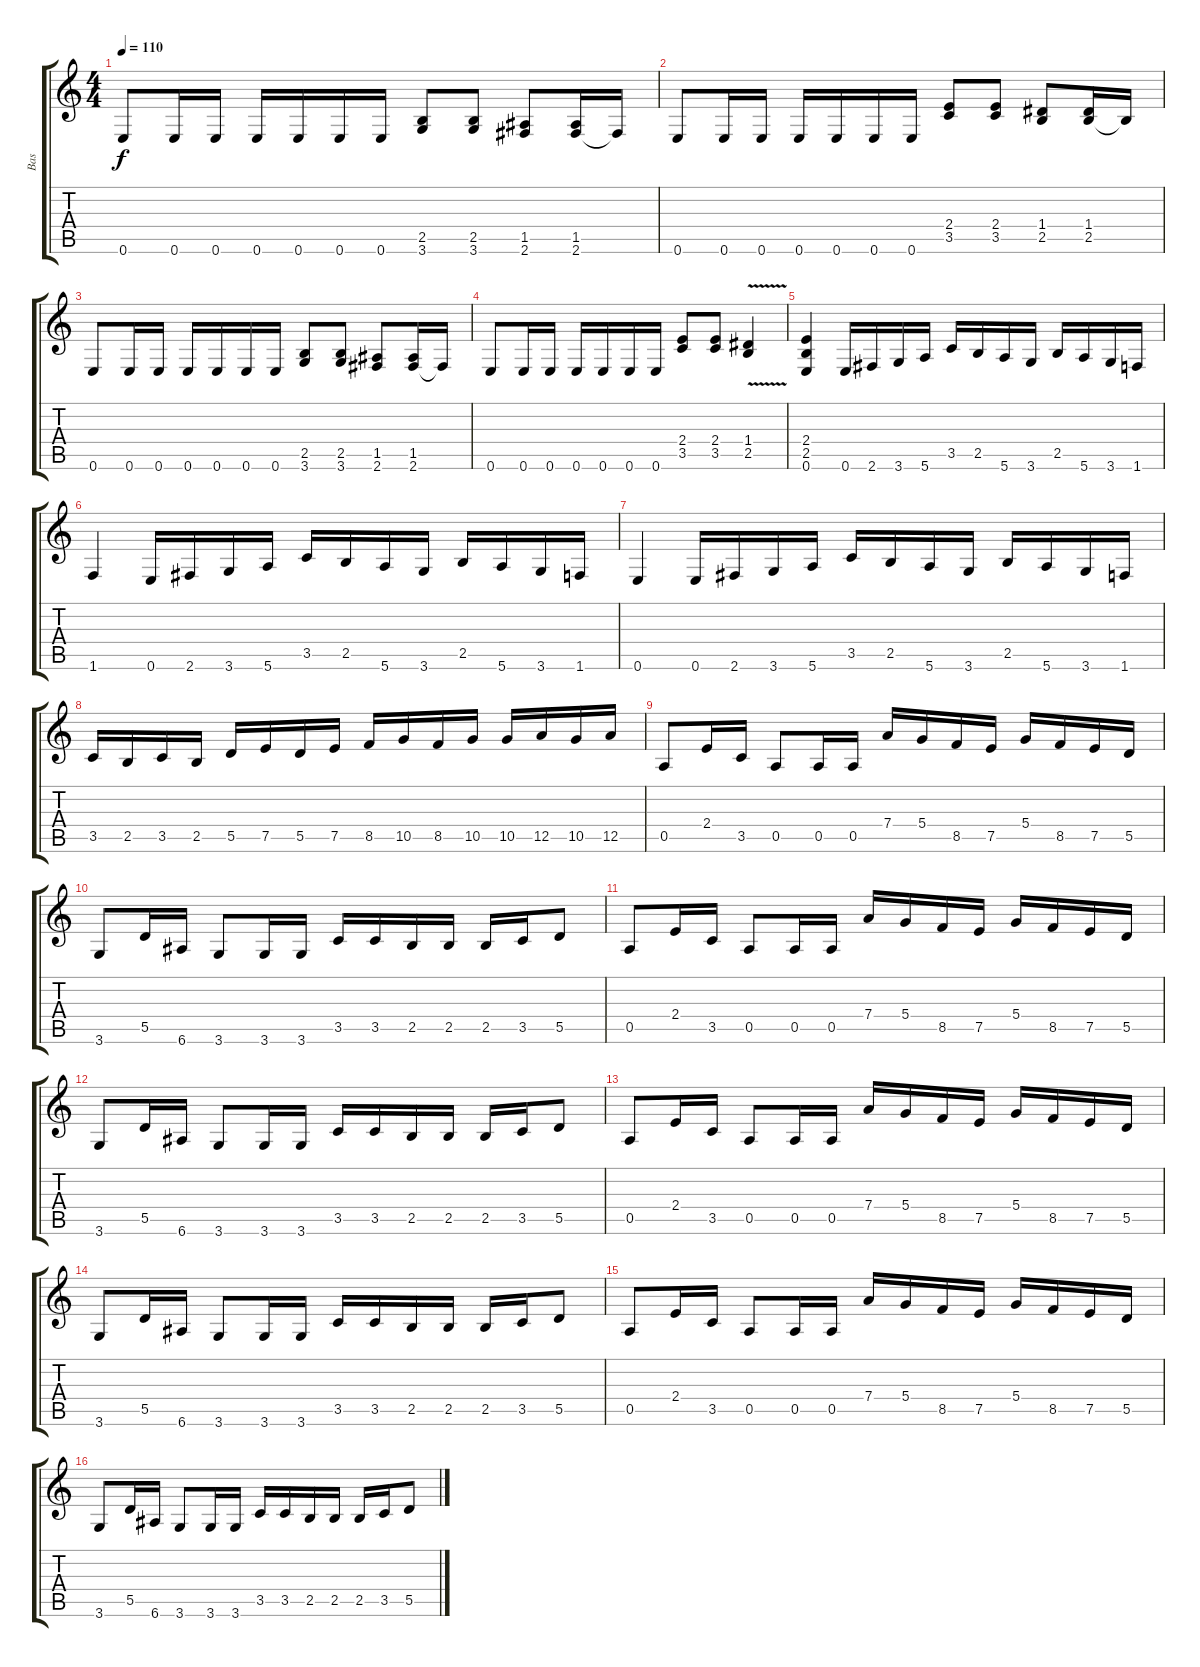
\track ("Bas" "Bas") {instrument electricbassfinger}
\staff {score tabs}
\tuning (E4 B3 G3 D3 A2 E2) {hide}
\ts (4 4)
\tempo 110
\clef g2
\ks c
0.6.8{dy f} 0.6.16 0.6.16 0.6.16 0.6.16 0.6.16 0.6.16 (2.5 3.6).8 (2.5 3.6).8 (1.5 2.6).8 (1.5 2.6).16 2.6{t}.16 |
0.6.8 0.6.16 0.6.16 0.6.16 0.6.16 0.6.16 0.6.16 (2.4 3.5).8 (2.4 3.5).8 (1.4 2.5).8 (1.4 2.5).16 2.5{t}.16 |
0.6.8 0.6.16 0.6.16 0.6.16 0.6.16 0.6.16 0.6.16 (2.5 3.6).8 (2.5 3.6).8 (1.5 2.6).8 (1.5 2.6).16 2.6{t}.16 |
0.6.8 0.6.16 0.6.16 0.6.16 0.6.16 0.6.16 0.6.16 (2.4 3.5).8 (2.4 3.5).8 (1.4 2.5{v}).4 |
(2.4 2.5 0.6).4 0.6.16 2.6.16 3.6.16 5.6.16 3.5.16 2.5.16 5.6.16 3.6.16 2.5.16 5.6.16 3.6.16 1.6.16 |
1.6.4 0.6.16 2.6.16 3.6.16 5.6.16 3.5.16 2.5.16 5.6.16 3.6.16 2.5.16 5.6.16 3.6.16 1.6.16 |
0.6.4 0.6.16 2.6.16 3.6.16 5.6.16 3.5.16 2.5.16 5.6.16 3.6.16 2.5.16 5.6.16 3.6.16 1.6.16 |
3.5.16 2.5.16 3.5.16 2.5.16 5.5.16 7.5.16 5.5.16 7.5.16 8.5.16 10.5.16 8.5.16 10.5.16 10.5.16 12.5.16 10.5.16 12.5.16 |
0.5.8 2.4.16 3.5.16 0.5.8 0.5.16 0.5.16 7.4.16 5.4.16 8.5.16 7.5.16 5.4.16 8.5.16 7.5.16 5.5.16 |
3.6.8 5.5.16 6.6.16 3.6.8 3.6.16 3.6.16 3.5.16 3.5.16 2.5.16 2.5.16 2.5.16 3.5.16 5.5.8 |
0.5.8 2.4.16 3.5.16 0.5.8 0.5.16 0.5.16 7.4.16 5.4.16 8.5.16 7.5.16 5.4.16 8.5.16 7.5.16 5.5.16 |
3.6.8 5.5.16 6.6.16 3.6.8 3.6.16 3.6.16 3.5.16 3.5.16 2.5.16 2.5.16 2.5.16 3.5.16 5.5.8 |
0.5.8 2.4.16 3.5.16 0.5.8 0.5.16 0.5.16 7.4.16 5.4.16 8.5.16 7.5.16 5.4.16 8.5.16 7.5.16 5.5.16 |
3.6.8 5.5.16 6.6.16 3.6.8 3.6.16 3.6.16 3.5.16 3.5.16 2.5.16 2.5.16 2.5.16 3.5.16 5.5.8 |
0.5.8 2.4.16 3.5.16 0.5.8 0.5.16 0.5.16 7.4.16 5.4.16 8.5.16 7.5.16 5.4.16 8.5.16 7.5.16 5.5.16 |
3.6.8 5.5.16 6.6.16 3.6.8 3.6.16 3.6.16 3.5.16 3.5.16 2.5.16 2.5.16 2.5.16 3.5.16 5.5.8
